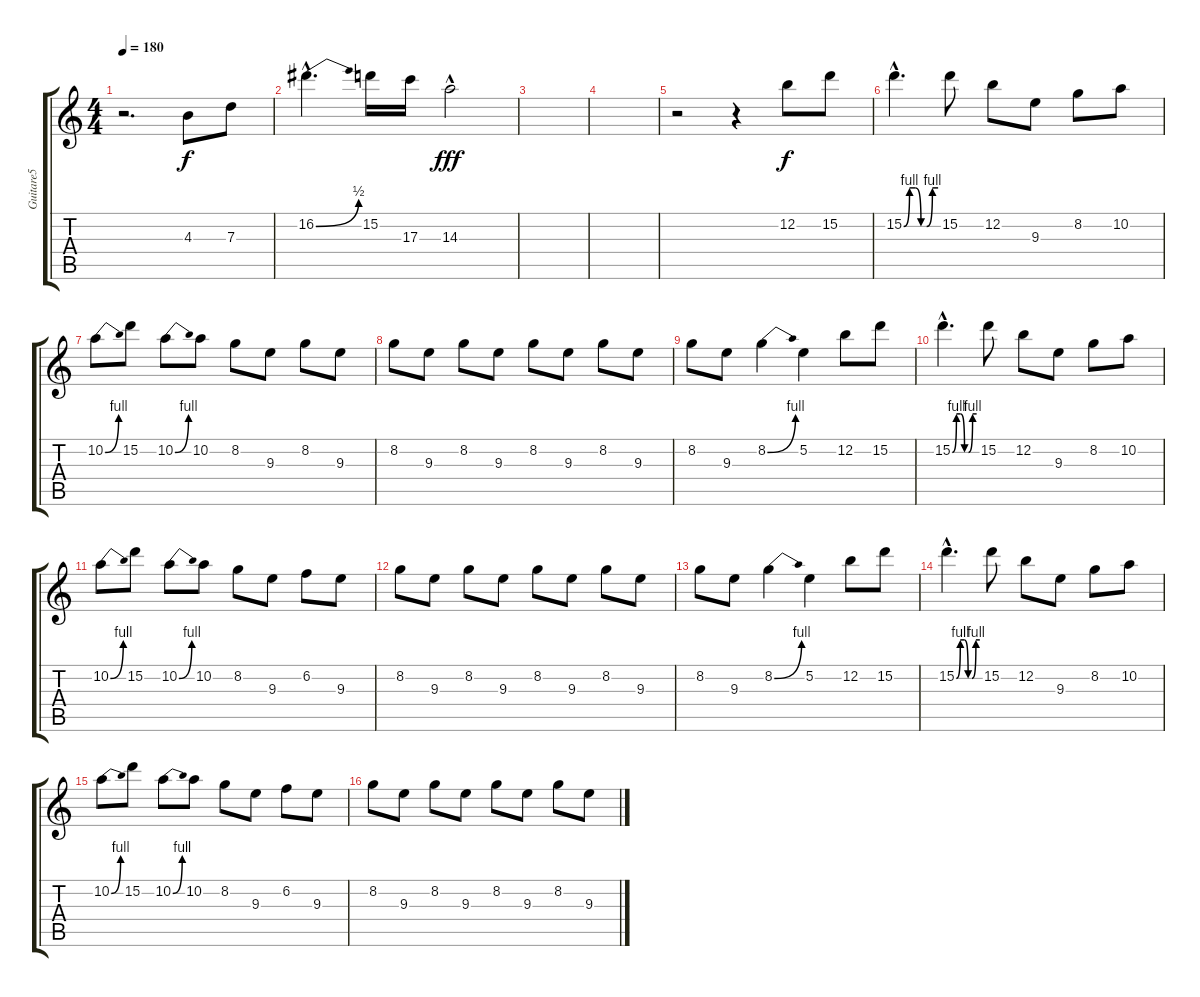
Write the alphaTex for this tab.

\track ("Guitare5" "Guitare5") {instrument distortionguitar}
\staff {score tabs}
\tuning (E4 B3 G3 D3 A2 E2) {hide}
\ts (4 4)
\tempo 180
\clef g2
\ks c
r.2{d dy f} 4.3.8 7.3.8 |
16.2{be (bend 0 0 60 2) hac}.4{d volume 16} 15.2.16 17.3.16 14.3{hac}.2{dy fff} |
|
|
r.2 r.4 12.2.8{dy f} 15.2.8 |
15.2{be (custom 0 0 10 4 20 4 30 0 40 0 50 4 60 4) hac}.4{d} 15.2.8 12.2.8 9.3.8 8.2.8 10.2.8 |
10.2{be (bend 0 0 60 4)}.8 15.2.8 10.2{be (bend 0 0 60 4)}.8 10.2.8 8.2.8 9.3.8 8.2.8 9.3.8 |
8.2.8{volume 11} 9.3.8 8.2.8 9.3.8 8.2.8 9.3.8 8.2.8 9.3.8 |
8.2.8 9.3.8 8.2{be (bend 0 0 60 4)}.4 5.2.4 12.2.8 15.2.8 |
15.2{be (custom 0 0 10 4 20 4 30 0 40 0 50 4 60 4) hac}.4{d} 15.2.8 12.2.8 9.3.8 8.2.8 10.2.8 |
10.2{be (bend 0 0 60 4)}.8 15.2.8 10.2{be (bend 0 0 60 4)}.8 10.2.8 8.2.8 9.3.8 6.2.8 9.3.8 |
8.2.8{volume 11} 9.3.8 8.2.8 9.3.8 8.2.8 9.3.8 8.2.8 9.3.8 |
8.2.8 9.3.8 8.2{be (bend 0 0 60 4)}.4 5.2.4 12.2.8 15.2.8 |
15.2{be (custom 0 0 10 4 20 4 30 0 40 0 50 4 60 4) hac}.4{d} 15.2.8 12.2.8 9.3.8 8.2.8 10.2.8 |
10.2{be (bend 0 0 60 4)}.8 15.2.8 10.2{be (bend 0 0 60 4)}.8 10.2.8 8.2.8 9.3.8 6.2.8 9.3.8 |
8.2.8{volume 11} 9.3.8 8.2.8 9.3.8 8.2.8 9.3.8 8.2.8 9.3.8
